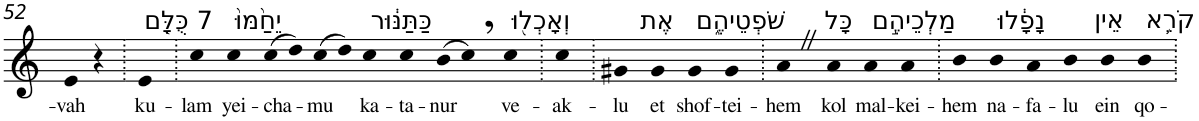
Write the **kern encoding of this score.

**kern	**text
*part1	*part1
*staff1	*staff1
*I"Piano	*
*I'Pno	*
!!LO:PB:g=z
*clefG2	*
*k[]	*
=52	=52
!	!LO:LY:b
4e	-vah
4r	.
=53.	=53.
!LO:TX:a:t=7 כֻּלָּ֤ם	!
!	!LO:LY:b
4e	ku-
=54.	=54.
!	!LO:LY:b
4cc	-lam
!LO:TX:a:t=יֵחַ֙מּוּ֙	!
!	!LO:LY:b
4cc	yei-
!	!LO:LY:b
(>8cc	-cha-
8dd)	.
!	!LO:LY:b
(>8cc	-mu
8dd)	.
!LO:TX:a:t=כַּתַּנּ֔וּר	!
!	!LO:LY:b
4cc	ka-
!	!LO:LY:b
4cc	-ta-
!	!LO:LY:b
(>8b	-nur
8cc,)	.
!LO:TX:a:t=וְאָכְל֖וּ	!
!	!LO:LY:b
4cc	ve-
=55.	=55.
!	!LO:LY:b
4cc	-ak-
=56.	=56.
!	!LO:LY:b
4g#X	-lu
!LO:TX:a:t=אֶת	!
!	!LO:LY:b
4g#	et
!LO:TX:a:t=שֹׁפְטֵיהֶ֑ם	!
!	!LO:LY:b
4g#	shof-
!	!LO:LY:b
4g#	-tei-
=57.	=57.
!	!LO:LY:b
4aZ	-hem
!LO:TX:a:t=כָּל	!
!	!LO:LY:b
4a	kol
!LO:TX:a:t=מַלְכֵיהֶ֣ם	!
!	!LO:LY:b
4a	mal-
!	!LO:LY:b
4a	-kei-
=58.	=58.
!	!LO:LY:b
4b	-hem
!LO:TX:a:t=נָפָ֔לוּ	!
!	!LO:LY:b
4b	na-
!	!LO:LY:b
4a	-fa-
!	!LO:LY:b
4b	-lu
!LO:TX:a:t=אֵין	!
!	!LO:LY:b
4b	ein
!LO:TX:a:t=קֹרֵ֥א	!
!	!LO:LY:b
4b	qo-
=.	=.
*-	*-
